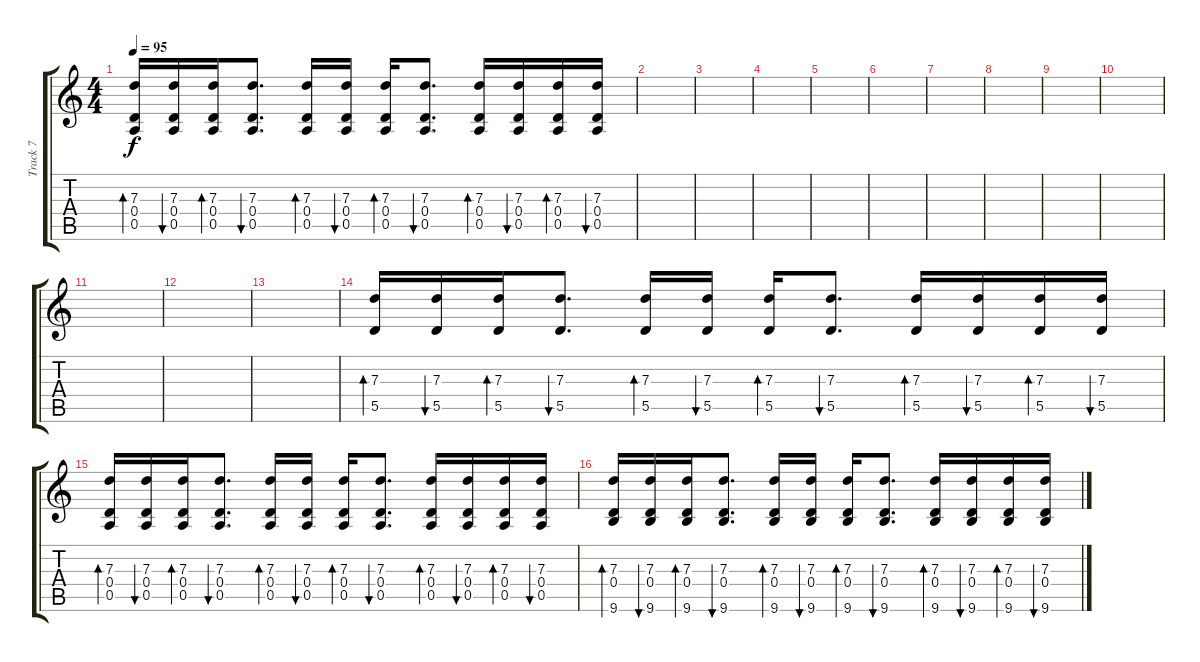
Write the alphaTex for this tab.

\track ("Track 7" "Track 7") {instrument electricguitarjazz}
\staff {score tabs}
\tuning (E4 B3 G3 D3 A2 D2) {hide}
\ts (4 4)
\tempo 95
\clef g2
\ks c
(7.3 0.4 0.5).16{bd 60 dy f} (7.3 0.4 0.5).16{bu 60} (7.3 0.4 0.5).16{bd 60} (7.3 0.4 0.5).8{d bu 60} (7.3 0.4 0.5).16{bd 60} (7.3 0.4 0.5).16{bu 60} (7.3 0.4 0.5).16{bd 60} (7.3 0.4 0.5).8{d bu 60} (7.3 0.4 0.5).16{bd 60} (7.3 0.4 0.5).16{bu 60} (7.3 0.4 0.5).16{bd 60} (7.3 0.4 0.5).16{bu 60} |
|
|
|
|
|
|
|
|
|
|
|
|
(7.3 5.5).16{bd 60} (7.3 5.5).16{bu 60} (7.3 5.5).16{bd 60} (7.3 5.5).8{d bu 60} (7.3 5.5).16{bd 60} (7.3 5.5).16{bu 60} (7.3 5.5).16{bd 60} (7.3 5.5).8{d bu 60} (7.3 5.5).16{bd 60} (7.3 5.5).16{bu 60} (7.3 5.5).16{bd 60} (7.3 5.5).16{bu 60} |
(7.3 0.4 0.5).16{bd 60} (7.3 0.4 0.5).16{bu 60} (7.3 0.4 0.5).16{bd 60} (7.3 0.4 0.5).8{d bu 60} (7.3 0.4 0.5).16{bd 60} (7.3 0.4 0.5).16{bu 60} (7.3 0.4 0.5).16{bd 60} (7.3 0.4 0.5).8{d bu 60} (7.3 0.4 0.5).16{bd 60} (7.3 0.4 0.5).16{bu 60} (7.3 0.4 0.5).16{bd 60} (7.3 0.4 0.5).16{bu 60} |
(7.3 0.4 9.6).16{bd 60} (7.3 0.4 9.6).16{bu 60} (7.3 0.4 9.6).16{bd 60} (7.3 0.4 9.6).8{d bu 60} (7.3 0.4 9.6).16{bd 60} (7.3 0.4 9.6).16{bu 60} (7.3 0.4 9.6).16{bd 60} (7.3 0.4 9.6).8{d bu 60} (7.3 0.4 9.6).16{bd 60} (7.3 0.4 9.6).16{bu 60} (7.3 0.4 9.6).16{bd 60} (7.3 0.4 9.6).16{bu 60}
